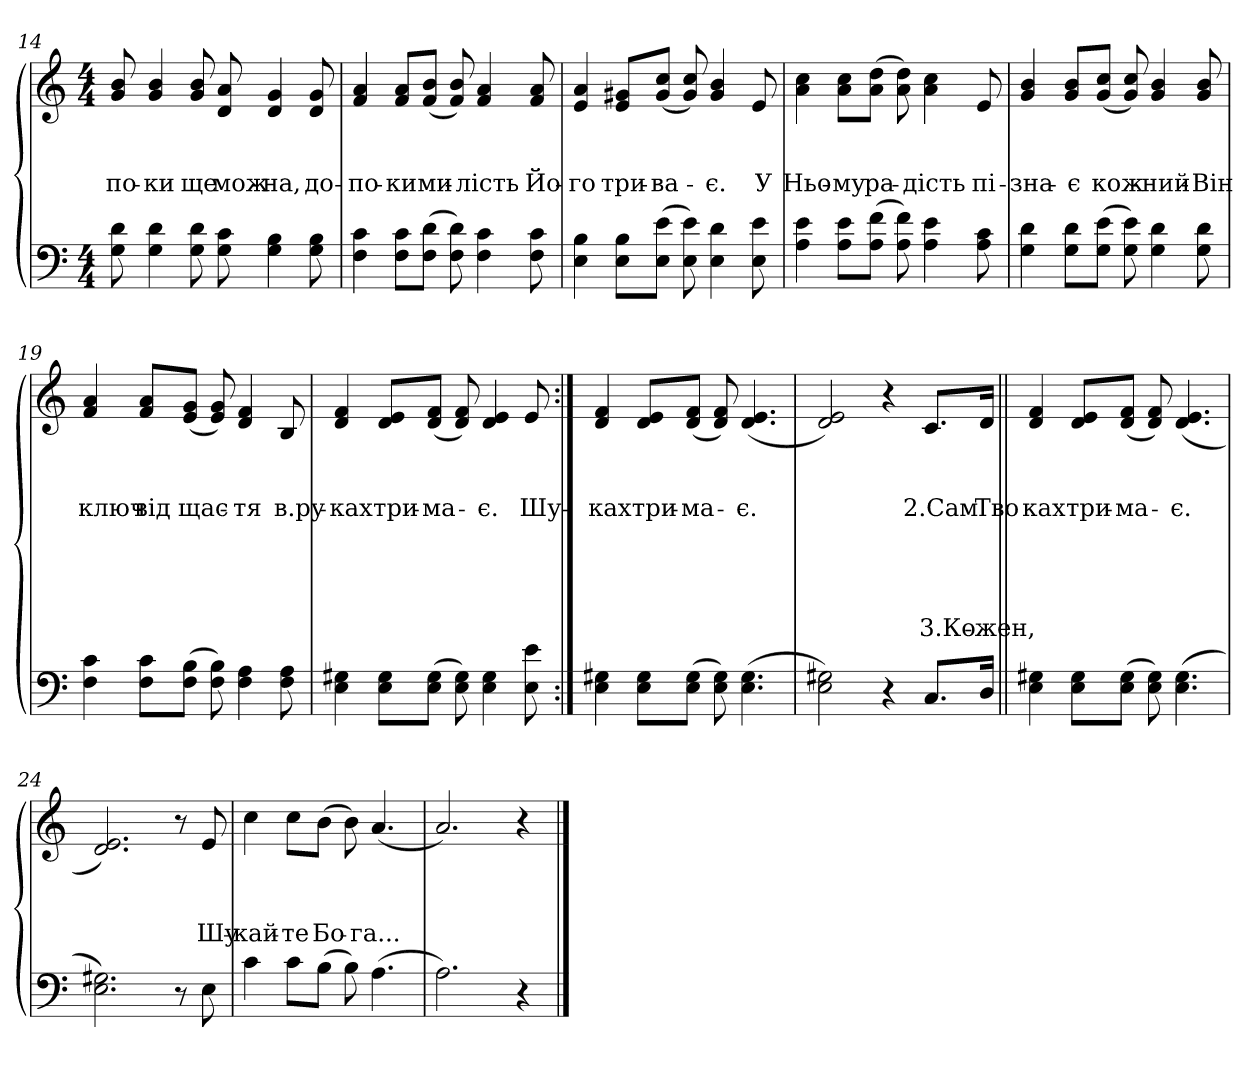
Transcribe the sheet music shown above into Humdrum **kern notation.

**kern	**kern	**text	**text	**text	**text	**text	**text	**text	**text
*part2	*part1	*part1	*part1	*part1	*part1	*part1	*part1	*part1	*part1
*staff2	*staff1	*staff1	*staff1	*staff1	*staff1	*staff1	*staff1	*staff1	*staff1
!!LO:LB:g=z
*clefF4	*clefG2	*	*	*	*	*	*	*	*
*k[]	*k[]	*	*	*	*	*	*	*	*
*C:	*C:	*	*	*	*	*	*	*	*
*M4/4	*M4/4	*	*	*	*	*	*	*	*
=14	=14	=14	=14	=14	=14	=14	=14	=14	=14
!	!	!	!	!LO:LY:b	!	!	!	!	!
8G\ 8d\	8g/ 8b/	.	.	по-	.	.	.	.	.
!	!	!	!	!LO:LY:b	!	!	!	!	!
4G\ 4d\	4g/ 4b/	.	.	-ки	.	.	.	.	.
!	!	!	!	!LO:LY:b	!	!	!	!	!
8G\ 8d\	8g/ 8b/	.	.	ще	.	.	.	.	.
!	!	!	!	!LO:LY:b	!	!	!	!	!
8G\ 8c\	8d/ 8a/	.	.	мож-	.	.	.	.	.
!	!	!	!	!LO:LY:b	!	!	!	!	!
4G\ 4B\	4d/ 4g/	.	.	-на,	.	.	.	.	.
!	!	!	!	!LO:LY:b	!	!	!	!	!
8G\ 8B\	8d/ 8g/	.	.	до-	.	.	.	.	.
=15	=15	=15	=15	=15	=15	=15	=15	=15	=15
!	!	!	!	!LO:LY:b	!	!	!	!	!
4F\ 4c\	4f/ 4a/	.	.	-по-	.	.	.	.	.
!	!	!	!	!LO:LY:b	!	!	!	!	!
8F\ 8c\L	8f/ 8a/L	.	.	-ки	.	.	.	.	.
!	!	!	!	!LO:LY:b	!	!	!	!	!
(>8F\ 8d\J	(<8f/ 8b/J	.	.	ми-	.	.	.	.	.
8F\ 8d\)	8f/ 8b/)	.	.	.	.	.	.	.	.
!	!	!	!	!LO:LY:b	!	!	!	!	!
4F\ 4c\	4f/ 4a/	.	.	-лість	.	.	.	.	.
!	!	!	!	!LO:LY:b	!	!	!	!	!
8F\ 8c\	8f/ 8a/	.	.	Йо-	.	.	.	.	.
=16	=16	=16	=16	=16	=16	=16	=16	=16	=16
!	!	!	!	!LO:LY:b	!	!	!	!	!
4E\ 4B\	4e/ 4a/	.	.	-го	.	.	.	.	.
!	!	!	!	!LO:LY:b	!	!	!	!	!
8E\ 8B\L	8e/ 8g#X/L	.	.	три-	.	.	.	.	.
!	!	!	!	!LO:LY:b	!	!	!	!	!
(>8E\ 8e\J	(<8g#/ 8cc/J	.	.	-ва-	.	.	.	.	.
8E\ 8e\)	8g#/ 8cc/)	.	.	.	.	.	.	.	.
!	!	!	!	!LO:LY:b	!	!	!	!	!
4E\ 4d\	4g#/ 4b/	.	.	-є.	.	.	.	.	.
!	!	!	!	!LO:LY:b	!	!	!	!	!
8E\ 8e\	8e/	.	.	У	.	.	.	.	.
=17	=17	=17	=17	=17	=17	=17	=17	=17	=17
!	!	!	!	!LO:LY:b	!	!	!	!	!
4A\ 4e\	4a\ 4cc\	.	.	Ньо-	.	.	.	.	.
!	!	!	!	!LO:LY:b	!	!	!	!	!
8A\ 8e\L	8a\ 8cc\L	.	.	-му	.	.	.	.	.
!	!	!	!	!LO:LY:b	!	!	!	!	!
(>8A\ 8f\J	(>8a\ 8dd\J	.	.	ра-	.	.	.	.	.
8A\ 8f\)	8a\ 8dd\)	.	.	.	.	.	.	.	.
!	!	!	!	!LO:LY:b	!	!	!	!	!
4A\ 4e\	4a\ 4cc\	.	.	-дість	.	.	.	.	.
!	!	!	!	!LO:LY:b	!	!	!	!	!
8A\ 8c\	8e/	.	.	пі-	.	.	.	.	.
!!LO:LB:g=z
=18	=18	=18	=18	=18	=18	=18	=18	=18	=18
!	!	!	!	!LO:LY:b	!	!	!	!	!
4G\ 4d\	4g/ 4b/	.	.	-зна-	.	.	.	.	.
!	!	!	!	!LO:LY:b	!	!	!	!	!
8G\ 8d\L	8g/ 8b/L	.	.	-є	.	.	.	.	.
!	!	!	!	!LO:LY:b	!	!	!	!	!
(>8G\ 8e\J	(<8g/ 8cc/J	.	.	кож-	.	.	.	.	.
8G\ 8e\)	8g/ 8cc/)	.	.	.	.	.	.	.	.
!	!	!	!	!LO:LY:b	!	!	!	!	!
4G\ 4d\	4g/ 4b/	.	.	-ний-	.	.	.	.	.
!	!	!	!	!LO:LY:b	!	!	!	!	!
8G\ 8d\	8g/ 8b/	.	.	-Він	.	.	.	.	.
=19	=19	=19	=19	=19	=19	=19	=19	=19	=19
!	!	!	!	!LO:LY:b	!	!	!	!	!
4F\ 4c\	4f/ 4a/	.	.	ключ	.	.	.	.	.
!	!	!	!	!LO:LY:b	!	!	!	!	!
8F\ 8c\L	8f/ 8a/L	.	.	від	.	.	.	.	.
!	!	!	!	!LO:LY:b	!	!	!	!	!
(>8F\ 8B\J	(<8e/ 8g/J	.	.	щас-	.	.	.	.	.
8F\ 8B\)	8e/ 8g/)	.	.	.	.	.	.	.	.
!	!	!	!	!LO:LY:b	!	!	!	!	!
4F\ 4A\	4d/ 4f/	.	.	-тя	.	.	.	.	.
!	!	!	!	!LO:LY:b	!	!	!	!	!
8F\ 8A\	8B/	.	.	в.ру-	.	.	.	.	.
=20	=20	=20	=20	=20	=20	=20	=20	=20	=20
!	!	!	!	!LO:LY:b	!	!	!	!	!
4E\ 4G#X\	4d/ 4f/	.	.	-ках	.	.	.	.	.
!	!	!	!	!LO:LY:b	!	!	!	!	!
8E\ 8G#\L	8d/ 8e/L	.	.	три-	.	.	.	.	.
!	!	!	!	!LO:LY:b	!	!	!	!	!
(>8E\ 8G#\J	(<8d/ 8f/J	.	.	-ма-	.	.	.	.	.
8E\ 8G#\)	8d/ 8f/)	.	.	.	.	.	.	.	.
!	!	!	!	!LO:LY:b	!	!	!	!	!
4E\ 4G#\	4d/ 4e/	.	.	-є.	.	.	.	.	.
!	!	!	!	!LO:LY:b	!	!	!	!	!
8E\ 8e\	8e/	.	.	Шу-	.	.	.	.	.
=21:|!	=21:|!	=21:|!	=21:|!	=21:|!	=21:|!	=21:|!	=21:|!	=21:|!	=21:|!
!	!	!	!	!LO:LY:b	!	!	!	!	!
4E\ 4G#X\	4d/ 4f/	.	.	-ках	.	.	.	.	.
!	!	!	!	!LO:LY:b	!	!	!	!	!
8E\ 8G#\L	8d/ 8e/L	.	.	три-	.	.	.	.	.
!	!	!	!	!LO:LY:b	!	!	!	!	!
(>8E\ 8G#\J	(<8d/ 8f/J	.	.	-ма-	.	.	.	.	.
8E\ 8G#\)	8d/ 8f/)	.	.	.	.	.	.	.	.
!	!	!	!	!LO:LY:b	!	!	!	!	!
(>4.E\ 4.G#\	(<4.d/ 4.e/	.	.	-є.	.	.	.	.	.
!!LO:LB:g=z
=22	=22	=22	=22	=22	=22	=22	=22	=22	=22
2E\ 2G#X\)	2d/ 2e/)	.	.	.	.	.	.	.	.
4r	4r	.	.	.	.	.	.	.	.
!	!	!	!	!LO:LY:b	!	!	!	!	!LO:LY:b
8.C/L	8.c/L	.	.	2.Сам	.	.	.	.	3.Ко-
!	!	!	!	!LO:LY:b	!	!	!	!	!LO:LY:b
16D/Jk	16d/Jk	.	.	Тво	.	.	.	.	-жен,
=23||	=23||	=23||	=23||	=23||	=23||	=23||	=23||	=23||	=23||
!	!	!	!	!LO:LY:b	!	!	!	!	!
4E\ 4G#X\	4d/ 4f/	.	.	ках	.	.	.	.	.
!	!	!	!	!LO:LY:b	!	!	!	!	!
8E\ 8G#\L	8d/ 8e/L	.	.	три-	.	.	.	.	.
!	!	!	!	!LO:LY:b	!	!	!	!	!
(>8E\ 8G#\J	(<8d/ 8f/J	.	.	-ма-	.	.	.	.	.
8E\ 8G#\)	8d/ 8f/)	.	.	.	.	.	.	.	.
!	!	!	!	!LO:LY:b	!	!	!	!	!
(>4.E\ 4.G#\	(<4.d/ 4.e/	.	.	-є.	.	.	.	.	.
=24	=24	=24	=24	=24	=24	=24	=24	=24	=24
2.E\ 2.G#X\)	2.d/ 2.e/)	.	.	.	.	.	.	.	.
8r	8r	.	.	.	.	.	.	.	.
!	!	!	!	!LO:LY:b	!	!	!	!	!
8E\	8e/	.	.	Шу-	.	.	.	.	.
=25	=25	=25	=25	=25	=25	=25	=25	=25	=25
!	!	!	!	!LO:LY:b	!	!	!	!	!
4c\	4cc\	.	.	-кай-	.	.	.	.	.
!	!	!	!	!LO:LY:b	!	!	!	!	!
8c\L	8cc\L	.	.	-те	.	.	.	.	.
!	!	!	!	!LO:LY:b	!	!	!	!	!
(>8B\J	(>8b\J	.	.	Бо-	.	.	.	.	.
8B\)	8b\)	.	.	.	.	.	.	.	.
!	!	!	!	!LO:LY:b	!	!	!	!	!
(>4.A\	(<4.a/	.	.	-га...	.	.	.	.	.
=26	=26	=26	=26	=26	=26	=26	=26	=26	=26
2.A\)	2.a/)	.	.	.	.	.	.	.	.
4r	4r	.	.	.	.	.	.	.	.
==	==	==	==	==	==	==	==	==	==
*-	*-	*-	*-	*-	*-	*-	*-	*-	*-
